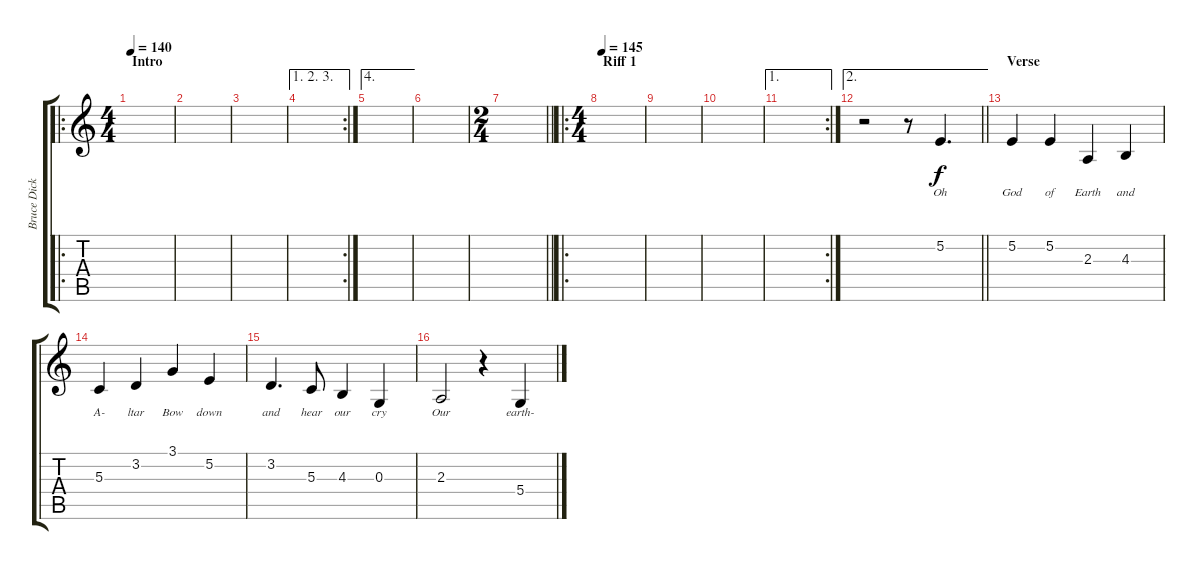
\track ("Bruce Dickinson" "Bruce Dick") {instrument voiceoohs}
\staff {score tabs}
\tuning (E4 B3 G3 D3 A2 E2) {hide}
\ro
\ts (4 4)
\section ("" "Intro")
\tempo 140
\clef g2
\ks c
|
|
|
\ae (1 2 3)
\rc 2
|
\ae 4
|
|
\ts (2 4)
\barLineRight lightlight
|
\ro
\ts (4 4)
\section ("" "Riff 1")
\tempo 145
|
|
|
\ae 1
\rc 2
|
\ae 2
\barLineRight lightlight
r.2 r.8 5.2.4{d lyrics (0 "Oh") lyrics (1 "") lyrics (2 "") lyrics (3 "") lyrics (4 "")} |
\section ("" "Verse")
5.2.4{lyrics (0 "God") lyrics (1 "") lyrics (2 "") lyrics (3 "") lyrics (4 "")} 5.2.4{lyrics (0 "of") lyrics (1 "") lyrics (2 "") lyrics (3 "") lyrics (4 "")} 2.3.4{lyrics (0 "Earth") lyrics (1 "") lyrics (2 "") lyrics (3 "") lyrics (4 "")} 4.3.4{lyrics (0 "and") lyrics (1 "") lyrics (2 "") lyrics (3 "") lyrics (4 "")} |
5.3.4{lyrics (0 "A-") lyrics (1 "") lyrics (2 "") lyrics (3 "") lyrics (4 "")} 3.2.4{lyrics (0 "ltar") lyrics (1 "") lyrics (2 "") lyrics (3 "") lyrics (4 "")} 3.1.4{lyrics (0 "Bow") lyrics (1 "") lyrics (2 "") lyrics (3 "") lyrics (4 "")} 5.2.4{lyrics (0 "down") lyrics (1 "") lyrics (2 "") lyrics (3 "") lyrics (4 "")} |
3.2.4{d lyrics (0 "and") lyrics (1 "") lyrics (2 "") lyrics (3 "") lyrics (4 "")} 5.3.8{lyrics (0 "hear") lyrics (1 "") lyrics (2 "") lyrics (3 "") lyrics (4 "")} 4.3.4{lyrics (0 "our") lyrics (1 "") lyrics (2 "") lyrics (3 "") lyrics (4 "")} 0.3.4{lyrics (0 "cry") lyrics (1 "") lyrics (2 "") lyrics (3 "") lyrics (4 "")} |
2.3.2{lyrics (0 "Our") lyrics (1 "") lyrics (2 "") lyrics (3 "") lyrics (4 "")} r.4 5.4.4{lyrics (0 "earth-") lyrics (1 "") lyrics (2 "") lyrics (3 "") lyrics (4 "")}
